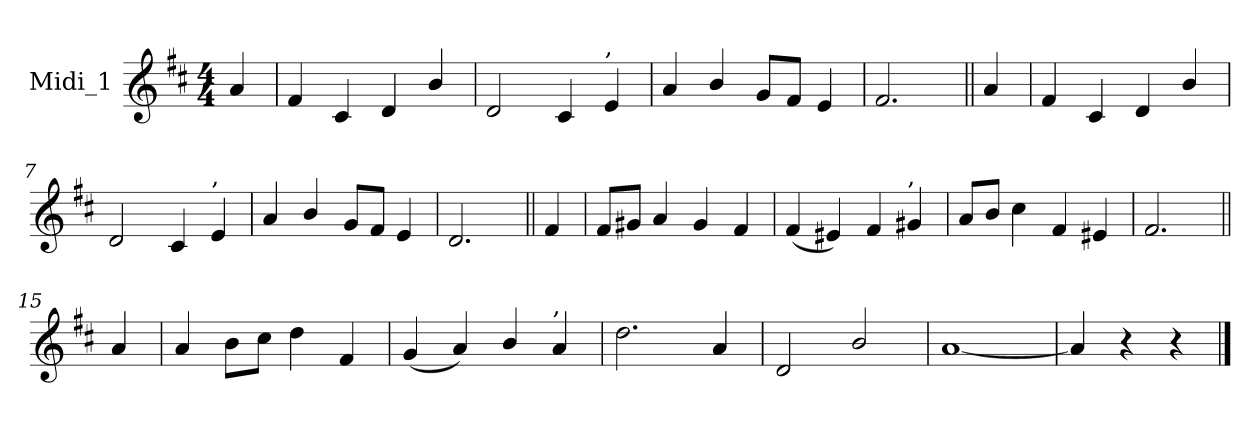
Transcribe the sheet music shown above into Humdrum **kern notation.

**kern
*part1
*staff1
*I"Midi_1
*clefG2
*k[f#c#]
*D:
*M4/4
=
4a
=1
4f#
4c#
4d
4b/
=2
2d/
4c#/
!LO:TX:a:t=,
4e/
=3
4a/
4b/
8gL
8f#J
4e
=4
2.f#
!!LO:LB:g=z
=5||
4a
=6
4f#
4c#
4d
4b/
=7
2d/
4c#/
!LO:TX:a:t=,
4e/
=8
4a/
4b/
8gL
8f#J
4e
=9
2.d
!!LO:LB:g=z
=10||
4f#
=11
8f#L
8g#XJ
4a
4g#
4f#
=12
(<4f#
4e#X)
4f#
!LO:TX:a:t=,
4g#X
=13
8aL
8bJ
4cc#
4f#
4e#X
=14
2.f#
!!LO:LB:g=z
=15||
4a
=16
4a
8bL
8cc#J
4dd
4f#
=17
(<4g
4a)
4b/
!LO:TX:a:t=,
4a
=18
2.dd
4a
=19
2d
2b/
=20
[1a
=21
4a]
4r
4r
==
*-
